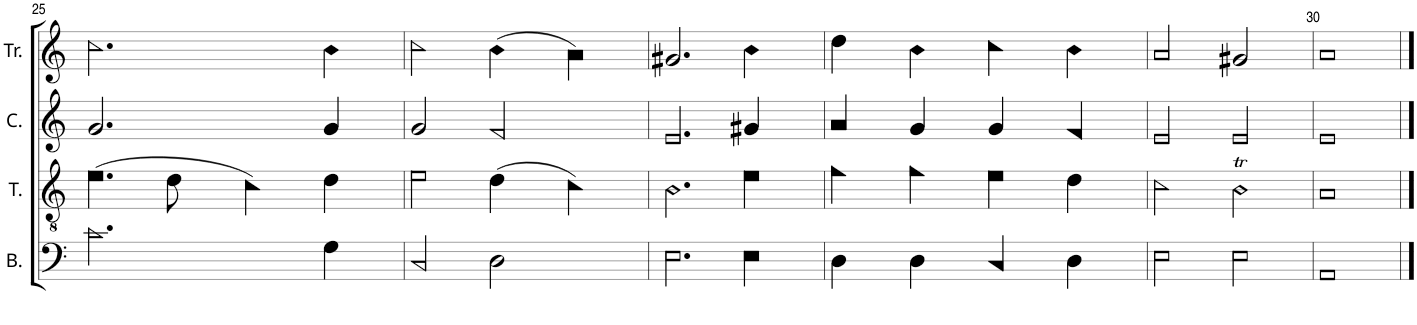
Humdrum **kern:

**kern	**kern	**kern	**kern
*part4	*part3	*part2	*part1
*staff4	*staff3	*staff2	*staff1
*I"B.	*I"T.	*I"C.	*I"Tr.
*I'B.	*I'T.	*I'C.	*I'Tr.
!!LO:PB:g=z
*clefF4	*clefGv2	*clefG2	*clefG2
*k[]	*k[]	*k[]	*k[]
*M2/2	*M2/2	*M2/2	*M2/2
*met(c|)	*met(c|)	*met(c|)	*met(c|)
=25	=25	=25	=25
2.c!\	(4.e!\	2.g!/	2.cc!\
.	8d!\	.	.
.	4c!\)	.	.
4G!\	4d!\	4g!/	4b!\
=26	=26	=26	=26
2C!/	2e!\	2g!/	2cc!\
2D!\	(4d!\	2f!/	(4b!\
.	4c!\)	.	4a!\)
=27	=27	=27	=27
2.E!\	2.B!\	2.e!/	2.g#X!/
4E!\	4e!\	4g#X!/	4b!\
=28	=28	=28	=28
4D!\	4f!\	4a!/	4dd!\
4D!\	4f!\	4g!/	4b!\
4C!/	4e!\	4g!/	4cc!\
4D!\	4d!\	4f!/	4b!\
=29	=29	=29	=29
2E!\	2c!\	2e!/	2a!/
2E!\	2Bt!\	2e!/	2g#X!/
=30	=30	=30	=30
1AA!	1A!	1e!	1a!
==	==	==	==
*-	*-	*-	*-
